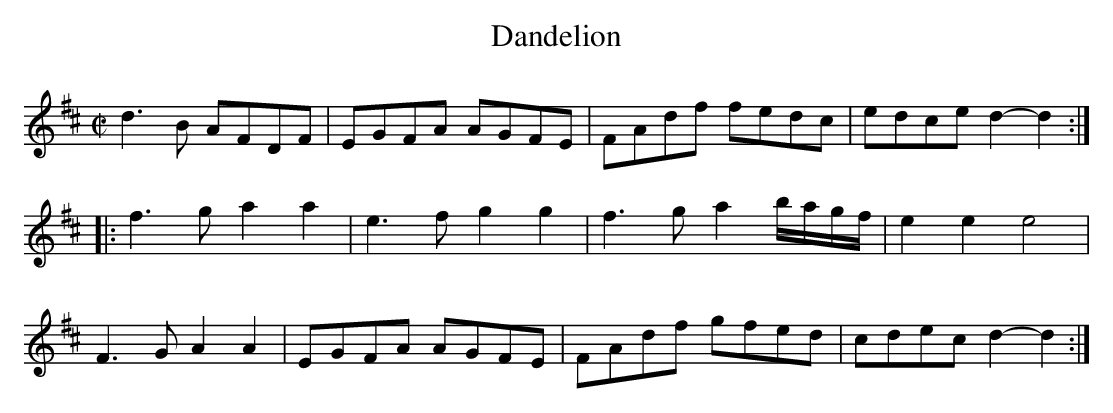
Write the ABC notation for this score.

X:1
T:Dandelion
M:C|
L:1/8
K:D
d3B AFDF|EGFA AGFE|FAdf fedc|edce d2-d2:|
|:f3g a2a2|e3f g2g2|f3g a2 b/a/g/f/|e2e2 e4|
F3G A2A2|EGFA AGFE|FAdf gfed|cdec d2-d2:|
